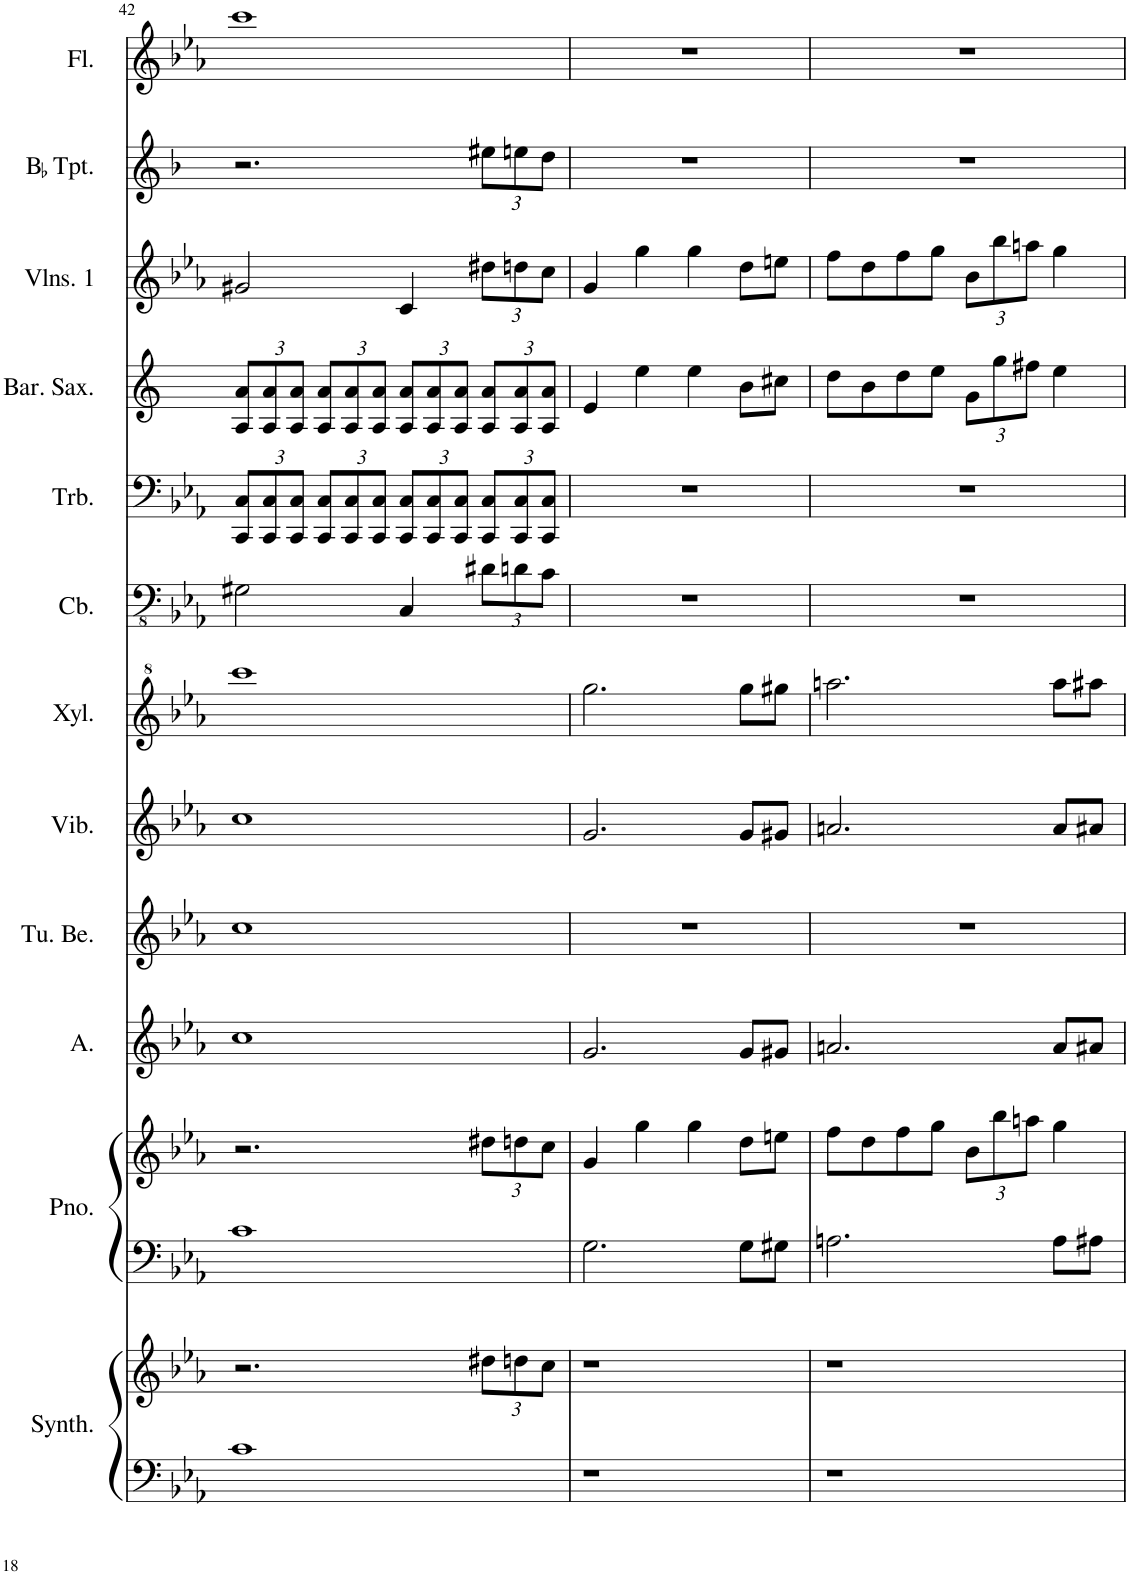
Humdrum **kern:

**kern	**kern	**kern	**kern	**kern	**kern	**kern	**kern	**kern	**kern	**kern	**kern	**kern	**kern
*part12	*part12	*part11	*part11	*part10	*part9	*part8	*part7	*part6	*part5	*part4	*part3	*part2	*part1
*staff14	*staff13	*staff12	*staff11	*staff10	*staff9	*staff8	*staff7	*staff6	*staff5	*staff4	*staff3	*staff2	*staff1
*I"Keyboard Synthesizer	*	*I"Piano	*	*I"Alto	*I"Tubular Bells	*I"Vibraphone	*I"Xylophone	*I"Contrabass	*I"Trombone	*I"Baritone Saxophone	*I"Violins 1	*I"BaccidentalFlat Trumpet	*I"Flute
*I'Synth.	*	*I'Pno.	*	*I'A.	*I'Tu. Be.	*I'Vib.	*I'Xyl.	*I'Cb.	*I'Trb.	*I'Bar. Sax.	*I'Vlns. 1	*I'BaccidentalFlat Tpt.	*I'Fl.
!!LO:PB:g=z
*clefF4	*clefG2	*clefF4	*clefG2	*clefG2	*clefG2	*clefG2	*clefG^2	*clefFv4	*clefF4	*clefG2	*clefG2	*clefG2	*clefG2
*	*	*	*	*	*	*	*	*Trd7c12	*	*Trd12c21	*	*Trd1c2	*
*k[b-e-a-]	*k[b-e-a-]	*k[b-e-a-]	*k[b-e-a-]	*k[b-e-a-]	*k[b-e-a-]	*k[b-e-a-]	*k[b-e-a-]	*k[b-e-a-]	*k[b-e-a-]	*k[]	*k[b-e-a-]	*k[b-]	*k[b-e-a-]
*M4/4	*M4/4	*M4/4	*M4/4	*M4/4	*M4/4	*M4/4	*M4/4	*M4/4	*M4/4	*M4/4	*M4/4	*M4/4	*M4/4
*	*	*	*	*	*	*	*	*	*Xbrackettup	*Xbrackettup	*	*	*
=42	=42	=42	=42	=42	=42	=42	=42	=42	=42	=42	=42	=42	=42
1c	2.r	1c	2.r	1cc	1cc	1cc	1cccc	2GG#X\	12CC/ 12C/L	12A/ 12a/L	2g#X/	2.r	1ccc
.	.	.	.	.	.	.	.	.	12CC/ 12C/	12A/ 12a/	.	.	.
.	.	.	.	.	.	.	.	.	12CC/ 12C/J	12A/ 12a/J	.	.	.
.	.	.	.	.	.	.	.	.	12CC/ 12C/L	12A/ 12a/L	.	.	.
.	.	.	.	.	.	.	.	.	12CC/ 12C/	12A/ 12a/	.	.	.
.	.	.	.	.	.	.	.	.	12CC/ 12C/J	12A/ 12a/J	.	.	.
.	.	.	.	.	.	.	.	4CC/	12CC/ 12C/L	12A/ 12a/L	4c/	.	.
.	.	.	.	.	.	.	.	.	12CC/ 12C/	12A/ 12a/	.	.	.
.	.	.	.	.	.	.	.	.	12CC/ 12C/J	12A/ 12a/J	.	.	.
*	*Xbrackettup	*	*Xbrackettup	*	*	*	*	*Xbrackettup	*	*	*Xbrackettup	*Xbrackettup	*
.	12dd#X\L	.	12dd#X\L	.	.	.	.	12D#X\L	12CC/ 12C/L	12A/ 12a/L	12dd#X\L	12ee#X\L	.
.	12ddn\	.	12ddn\	.	.	.	.	12Dn\	12CC/ 12C/	12A/ 12a/	12ddn\	12een\	.
.	12cc\J	.	12cc\J	.	.	.	.	12C\J	12CC/ 12C/J	12A/ 12a/J	12cc\J	12dd\J	.
=43	=43	=43	=43	=43	=43	=43	=43	=43	=43	=43	=43	=43	=43
1r	1r	2.G\	4g/	2.g/	1r	2.g/	2.ggg\	1r	1r	4e/	4g/	1r	1r
.	.	.	4gg\	.	.	.	.	.	.	4ee\	4gg\	.	.
.	.	.	4gg\	.	.	.	.	.	.	4ee\	4gg\	.	.
.	.	8G\L	8dd\L	8g/L	.	8g/L	8ggg\L	.	.	8b\L	8dd\L	.	.
.	.	8G#X\J	8een\J	8g#X/J	.	8g#X/J	8ggg#X\J	.	.	8cc#X\J	8een\J	.	.
=44	=44	=44	=44	=44	=44	=44	=44	=44	=44	=44	=44	=44	=44
1r	1r	2.An\	8ff\L	2.an/	1r	2.an/	2.aaan\	1r	1r	8dd\L	8ff\L	1r	1r
.	.	.	8dd\	.	.	.	.	.	.	8b\	8dd\	.	.
.	.	.	8ff\	.	.	.	.	.	.	8dd\	8ff\	.	.
.	.	.	8gg\J	.	.	.	.	.	.	8ee\J	8gg\J	.	.
.	.	.	12b-\L	.	.	.	.	.	.	12g\L	12b-\L	.	.
.	.	.	12bb-\	.	.	.	.	.	.	12gg\	12bb-\	.	.
.	.	.	12aan\J	.	.	.	.	.	.	12ff#X\J	12aan\J	.	.
.	.	8A\L	4gg\	8a/L	.	8a/L	8aaa\L	.	.	4ee\	4gg\	.	.
.	.	8A#X\J	.	8a#X/J	.	8a#X/J	8aaa#X\J	.	.	.	.	.	.
=	=	=	=	=	=	=	=	=	=	=	=	=	=
*-	*-	*-	*-	*-	*-	*-	*-	*-	*-	*-	*-	*-	*-
